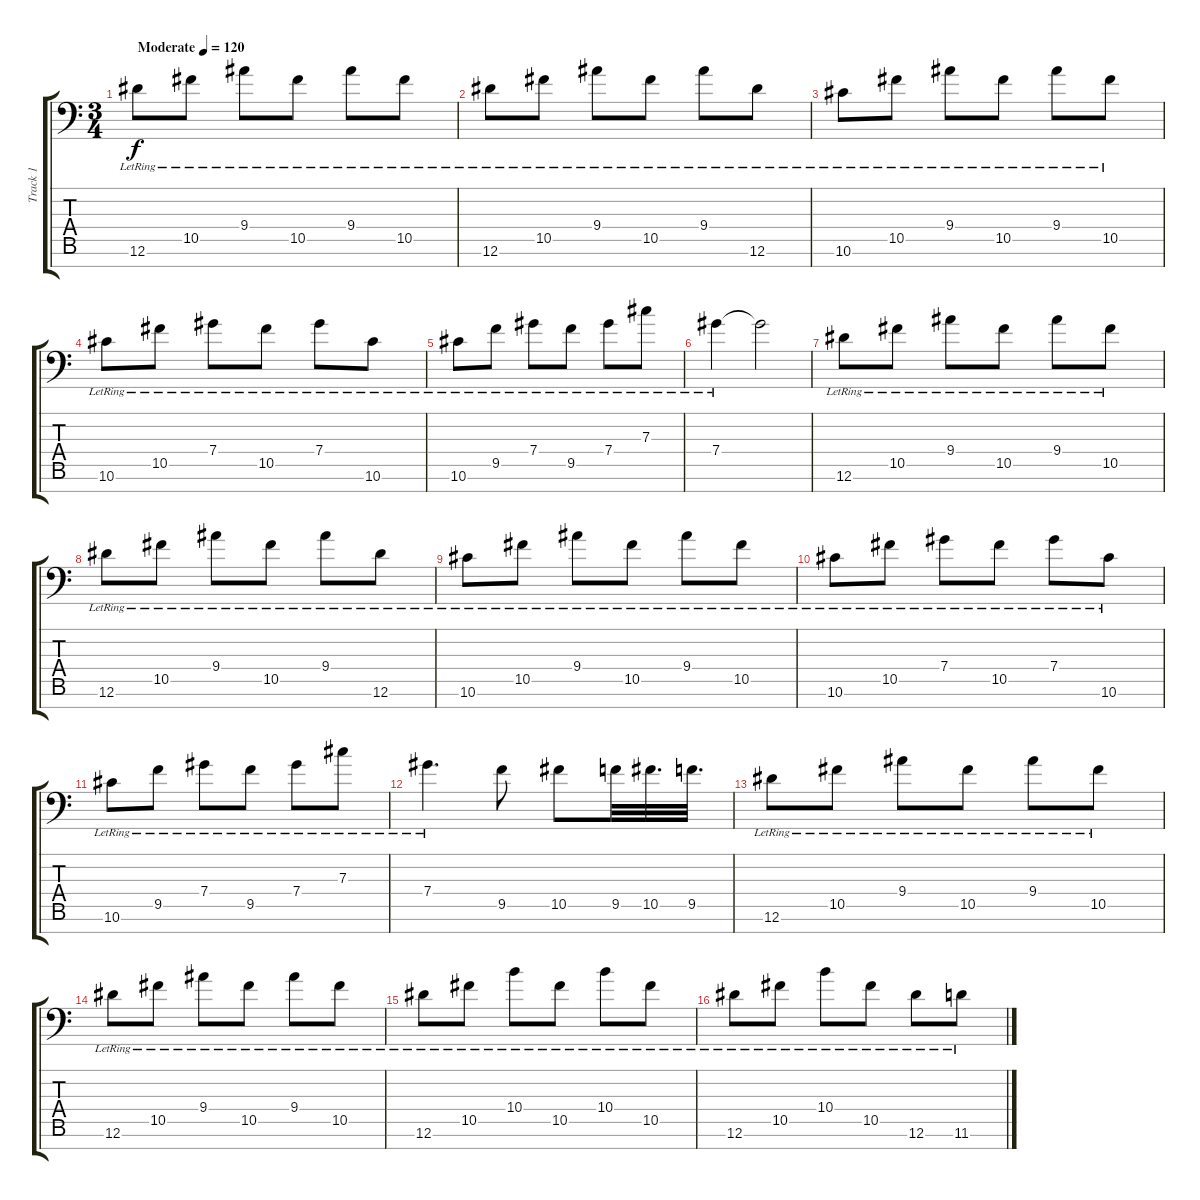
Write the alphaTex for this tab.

\track ("Track 1" "Track 1") {instrument electricguitarjazz}
\staff {score tabs}
\tuning (Eb4 Bb3 Gb3 Db3 Ab2 Eb2 Bb1) {hide}
\ts (3 4)
\tempo (120 "Moderate")
\clef f4
\ks c
12.6{lr}.8{dy f instrument electricguitarjazz} 10.5{lr}.8 9.4{lr}.8 10.5{lr}.8 9.4{lr}.8 10.5{lr}.8 |
12.6{lr}.8 10.5{lr}.8 9.4{lr}.8 10.5{lr}.8 9.4{lr}.8 12.6{lr}.8 |
10.6{lr}.8 10.5{lr}.8 9.4{lr}.8 10.5{lr}.8 9.4{lr}.8 10.5{lr}.8 |
10.6{lr}.8 10.5{lr}.8 7.4{lr}.8 10.5{lr}.8 7.4{lr}.8 10.6{lr}.8 |
10.6{lr}.8 9.5{lr}.8 7.4{lr}.8 9.5{lr}.8 7.4{lr}.8 7.3{lr}.8 |
7.4{lr}.4 7.4{t}.2 |
12.6{lr}.8 10.5{lr}.8 9.4{lr}.8 10.5{lr}.8 9.4{lr}.8 10.5{lr}.8 |
12.6{lr}.8 10.5{lr}.8 9.4{lr}.8 10.5{lr}.8 9.4{lr}.8 12.6{lr}.8 |
10.6{lr}.8 10.5{lr}.8 9.4{lr}.8 10.5{lr}.8 9.4{lr}.8 10.5{lr}.8 |
10.6{lr}.8 10.5{lr}.8 7.4{lr}.8 10.5{lr}.8 7.4{lr}.8 10.6{lr}.8 |
10.6{lr}.8 9.5{lr}.8 7.4{lr}.8 9.5{lr}.8 7.4{lr}.8 7.3{lr}.8 |
7.4{lr}.4{d} 9.5.8 10.5.8 9.5.32 10.5.32{d} 9.5.32{d} |
12.6{lr}.8 10.5{lr}.8 9.4{lr}.8 10.5{lr}.8 9.4{lr}.8 10.5{lr}.8 |
12.6{lr}.8 10.5{lr}.8 9.4{lr}.8 10.5{lr}.8 9.4{lr}.8 10.5{lr}.8 |
12.6{lr}.8 10.5{lr}.8 10.4{lr}.8 10.5{lr}.8 10.4{lr}.8 10.5{lr}.8 |
12.6{lr}.8 10.5{lr}.8 10.4{lr}.8 10.5{lr}.8 12.6{lr}.8 11.6{lr}.8
